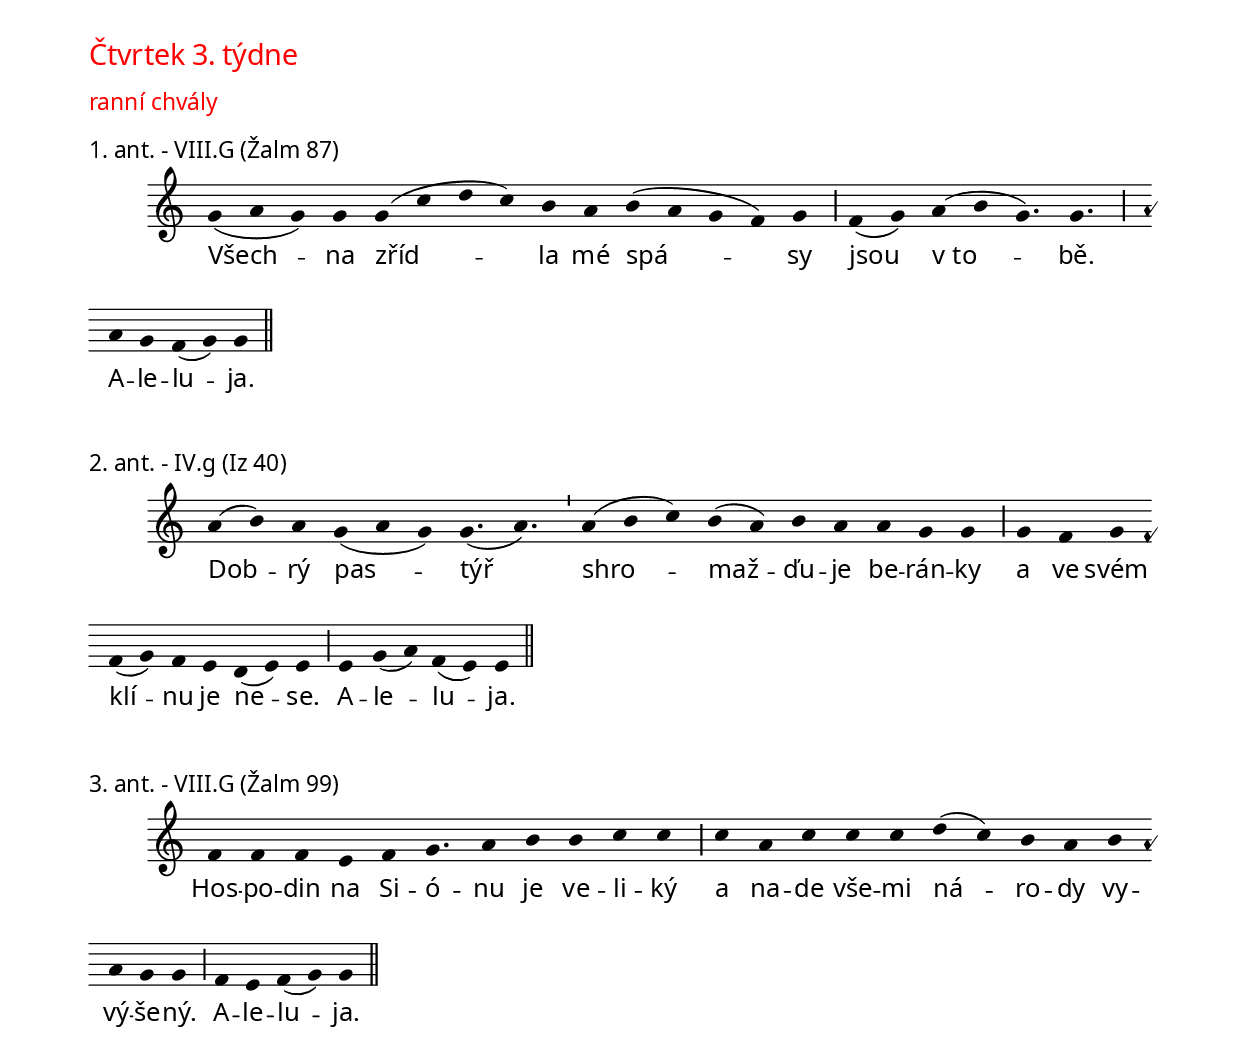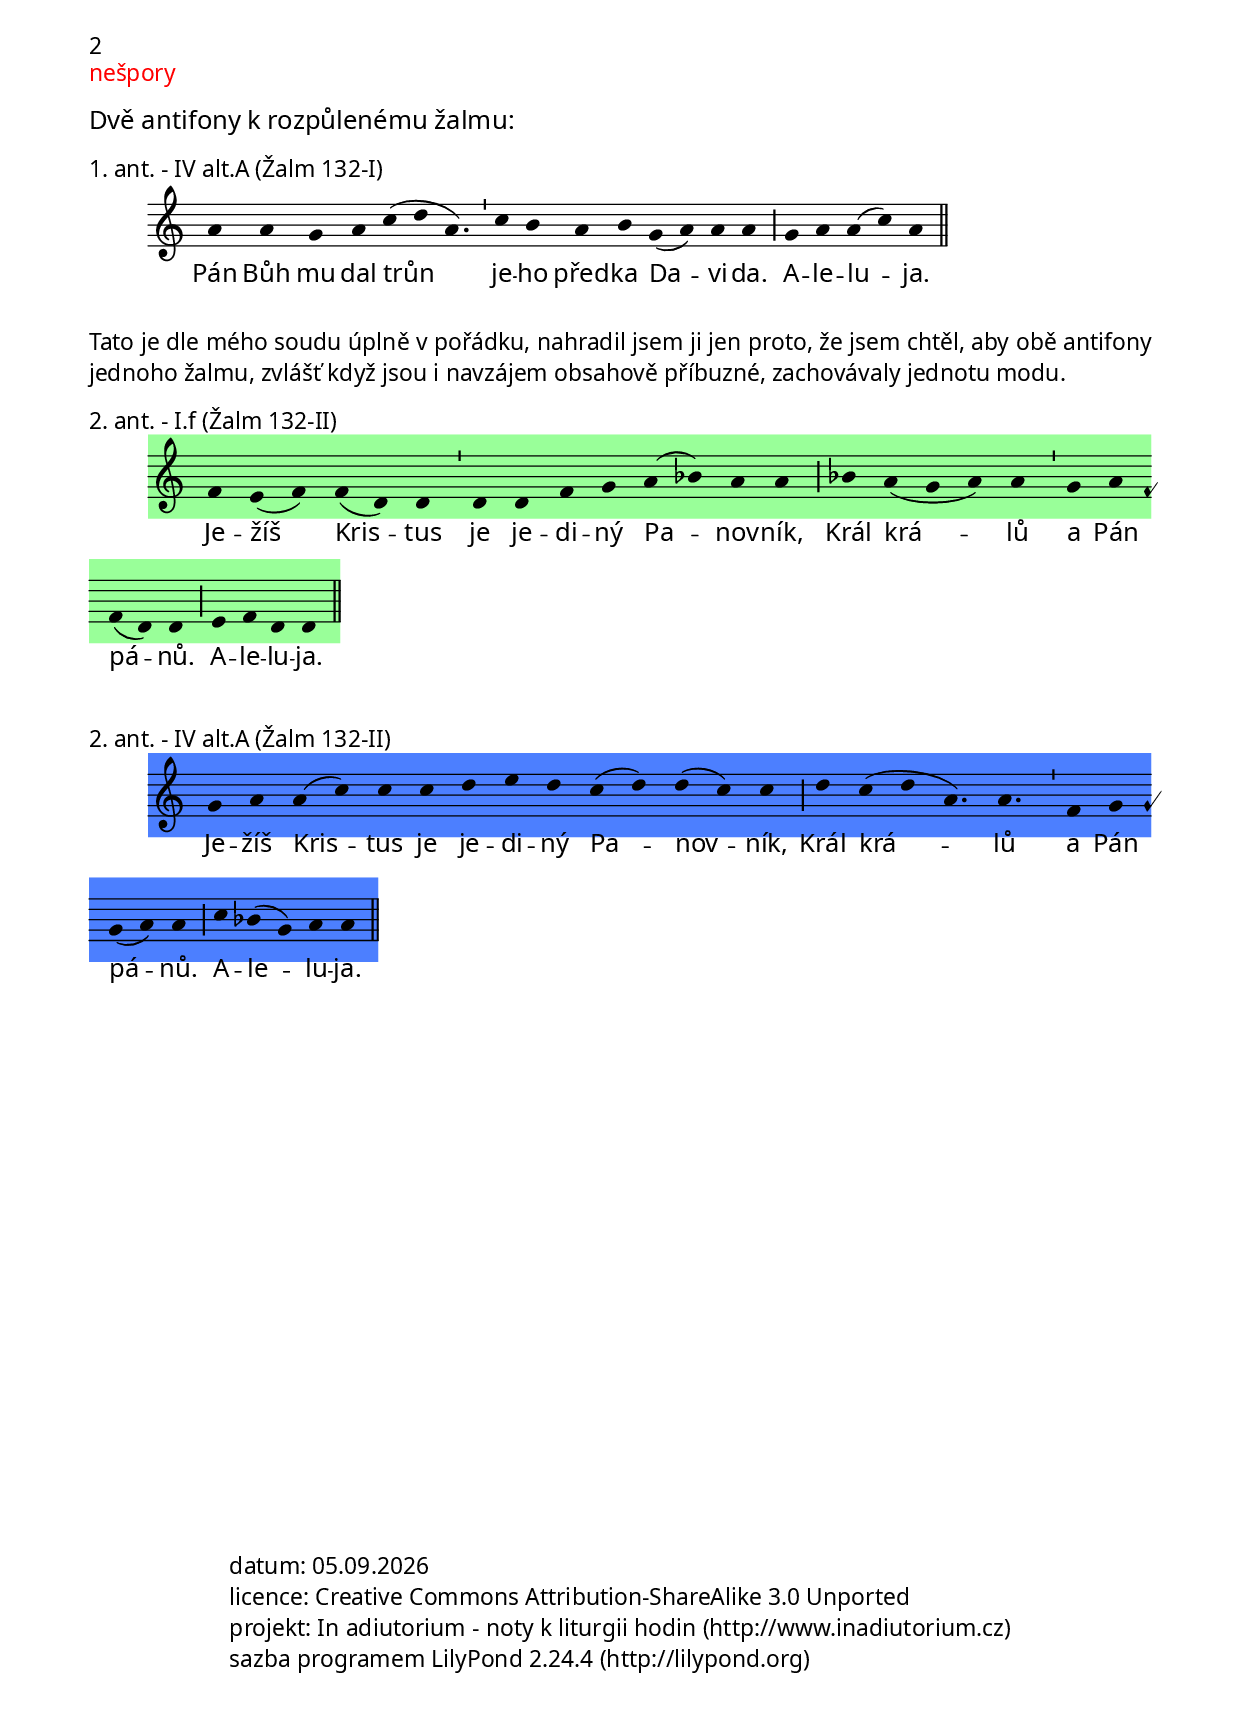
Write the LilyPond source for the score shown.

\include "../spolecne.ly"

\markup {\nadpisDen {Čtvrtek 3. týdne}}

\markup {\nadpisHodinka {"ranní chvály"}}

\score {
  \relative c'' {
    \choralniRezim
    g( a g) g g( c d c) b a b( a g f) g \barMaior f( g) a( b g4.) g \barMaior
    a4 g f( g) g \barFinalis
  }
  \addlyrics {
    Všech -- na zříd -- la mé spá -- sy jsou v_to -- bě.
    A -- le -- lu -- ja.
  }
  \header {
    quid = "1. ant."
    modus = "VIII"
    differentia = "G"
    psalmus = "Žalm 87"
    id = ""
    piece = \markup {\sestavTitulek}
  }
}

\score {
  \relative c'' {
    \choralniRezim
    a( b) a g( a g) g4.( a) \barMin
    a4( b c) b( a) b a a g g \barMaior
    g f g f( g) f e d( e) e \barMaior
    e g( a) f( e) e \barFinalis
  }
  \addlyrics {
    Dob -- rý pas -- týř
    shro -- maž -- ďu -- je be -- rán -- ky
    a ve svém klí -- nu je ne -- se.
    A -- le -- lu -- ja.
  }
  \header {
    quid = "2. ant."
    modus = "IV"
    differentia = "g"
    psalmus = "Iz 40"
    id = ""
    piece = \markup {\sestavTitulek}
  }
}

\score {
  \relative c' {
    \choralniRezim
    f4 f f e f g4. a4 b b c c \barMaior c a c c c d( c) b a b a g g \barMaior
    f e f( g) g \barFinalis
  }
  \addlyrics {
    Hos -- po -- din na Si -- ó -- nu je ve -- li -- ký
    a na -- de vše -- mi ná -- ro -- dy vy -- vý -- še -- ný.
    A -- le -- lu -- ja.
  }
  \header {
    quid = "3. ant."
    modus = "VIII"
    differentia = "G"
    psalmus = "Žalm 99"
    id = ""
    piece = \markup {\sestavTitulek}
  }
}

\pageBreak

\markup {\nadpisHodinka {"nešpory"}}

\markup\large{Dvě antifony k rozpůlenému žalmu:}

\score {
  \relative c'' {
    \choralniRezim
    a4 a g a c( d a4.) \barMin c4 b a b g( a) a a \barMaior
    g a a( c) a \barFinalis
  }
  \addlyrics {
    Pán Bůh mu dal trůn je -- ho před -- ka Da -- vi -- da.
    A -- le -- lu -- ja.
  }
  \header {
    quid = "1. ant."
    modus = "IV alt"
    differentia = "A"
    psalmus = "Žalm 132-I"
    id = ""
    fons = "Krista Krále, 1. nešp., ad Magnificat, první část"
    piece = \markup {\sestavTitulek}
  }
}

\markup\justify{Tato je dle mého soudu úplně v pořádku,
nahradil jsem ji jen proto, že jsem chtěl, aby obě antifony jednoho žalmu,
zvlášť když jsou i navzájem obsahově příbuzné, zachovávaly jednotu modu.}
\score {
  \relative c' {
    \zvyraznovacZelenyII
    \choralniRezim
    f4 e( f) f( d) d \barMin
    d d f g a( bes) a a \barMaior
    bes a( g a) a \barMin g a f( d) d \barMaior
    e f d d \barFinalis
  }
  \addlyrics {
    Je -- žíš Kris -- tus
    je je -- di -- ný Pa -- nov -- ník,
    Král krá -- lů a Pán pá -- nů.
    A -- le -- lu -- ja.
  }
  \header {
    quid = "2. ant."
    modus = "I"
    differentia = "f"
    psalmus = "Žalm 132-II"
    id = ""
    piece = \markup {\sestavTitulek}
  }
}

\score {
  \relative c'' {
    \zvyraznovacModry
    \choralniRezim
    g4 a a( c) c c d e d c( d) d( c) c \barMaior
    d c( d a4.) a \barMin f4 g g( a) a \barMaior
    c bes( g) a a \barFinalis
  }
  \addlyrics {
    Je -- žíš Kris -- tus
    je je -- di -- ný Pa -- nov -- ník,
    Král krá -- lů a Pán pá -- nů.
    A -- le -- lu -- ja.
  }
  \header {
    quid = "2. ant."
    modus = "IV alt"
    differentia = "A"
    psalmus = "Žalm 132-II"
    id = "ne-a2"
    piece = \markup {\sestavTitulek}
  }
}

% \score { \velikTIctvrtekNespAntIII }
